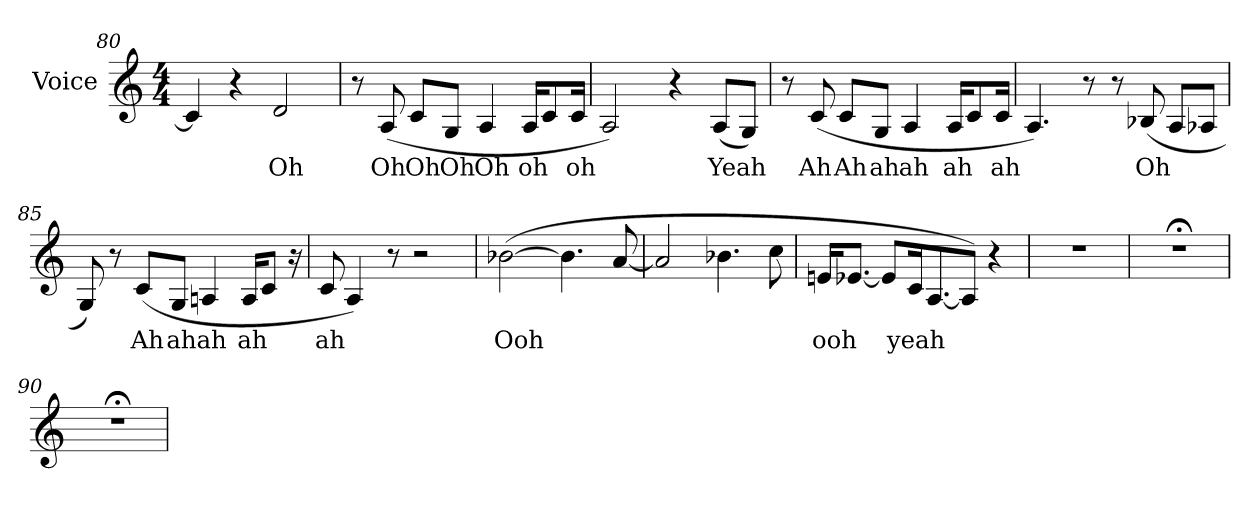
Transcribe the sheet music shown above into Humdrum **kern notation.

**kern	**text
*part1	*part1
*staff1	*staff1
*I"Voice	*
*I'Voice	*
*clefG2	*
*k[]	*
*C:	*
*M4/4	*
=80	=80
4ci/]	.
4r	.
!	!LO:LY:b:color=#000000
2di/	Oh
=81	=81
8r	.
!	!LO:LY:b:color=#000000
(8Ai/	Oh
!	!LO:LY:b:color=#000000
8ci/L	Oh
!	!LO:LY:b:color=#000000
8Gi/J	Oh
!	!LO:LY:b:color=#000000
4Ai/	Oh
!	!LO:LY:b:color=#000000
16Ai/KL	oh
8ci/	.
!	!LO:LY:b:color=#000000
16ci/Jk	oh
=82	=82
2Ai/)	.
4r	.
!	!LO:LY:b:color=#000000
(8Ai/L	Yeah
8Gi/J)	.
!!LO:LB:g=z
=83	=83
8r	.
!	!LO:LY:b:color=#000000
(8ci/	Ah
!	!LO:LY:b:color=#000000
8ci/L	Ah
!	!LO:LY:b:color=#000000
8Gi/J	ah
!	!LO:LY:b:color=#000000
4Ai/	ah
!	!LO:LY:b:color=#000000
16Ai/KL	ah
8ci/	.
!	!LO:LY:b:color=#000000
16ci/Jk	ah
=84	=84
4.Ai/)	.
8r	.
8r	.
!	!LO:LY:b:color=#000000
(8B-Xi/	Oh
8Ai/L	.
8A-Xi/J	.
=85	=85
8Gi/)	.
8r	.
!	!LO:LY:b:color=#000000
(8ci/L	Ah
!	!LO:LY:b:color=#000000
8Gi/J	ah
!	!LO:LY:b:color=#000000
4Ani/	ah
!	!LO:LY:b:color=#000000
16Ai/KL	ah
8ci/J	.
16r	.
!!LO:LB:g=z
=86	=86
!	!LO:LY:b:color=#000000
8ci/	ah
4Ai/)	.
8r	.
2r	.
=87	=87
!	!LO:LY:b:color=#000000
([2b-Xi\	Ooh
4.b-i\]	.
[8ai/	.
=88	=88
2ai/]	.
4.b-Xi\	.
8cci\	.
=89	=89
!	!LO:LY:b:color=#000000
16eni/KL	ooh
[8.e-Xi/J	.
8e-i/L]	.
!	!LO:LY:b:color=#000000
16ci/k	yeah
[8.Ai/	.
8Ai/J])	.
4r	.
=90	=90
1r	.
=90X1	=90X1
1r;<	.
=90X2	=90X2
1r;<	.
=	=
*-	*-
